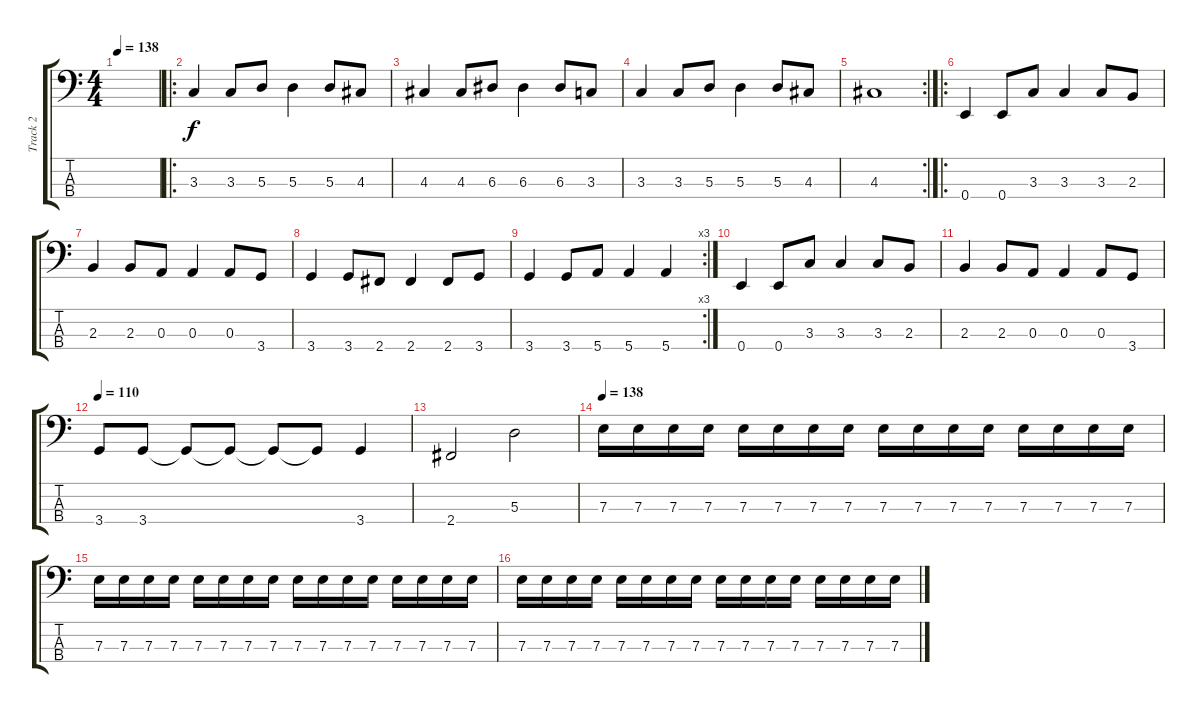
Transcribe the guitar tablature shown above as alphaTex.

\track ("Track 2" "Track 2") {instrument electricbasspick}
\staff {score tabs}
\tuning (G2 D2 A1 E1) {hide}
\ts (4 4)
\tempo 138
\clef f4
\ks c
|
\ro
3.3.4{volume 13} 3.3.8 5.3.8 5.3.4 5.3.8 4.3.8 |
4.3.4 4.3.8 6.3.8 6.3.4 6.3.8 3.3.8 |
3.3.4 3.3.8 5.3.8 5.3.4 5.3.8 4.3.8 |
\rc 2
4.3.1 |
\ro
0.4.4 0.4.8 3.3.8 3.3.4 3.3.8 2.3.8 |
2.3.4 2.3.8 0.3.8 0.3.4 0.3.8 3.4.8 |
3.4.4 3.4.8 2.4.8 2.4.4 2.4.8 3.4.8 |
\rc 3
3.4.4 3.4.8 5.4.8 5.4.4 5.4.4 |
0.4.4 0.4.8 3.3.8 3.3.4 3.3.8 2.3.8 |
2.3.4 2.3.8 0.3.8 0.3.4 0.3.8 3.4.8 |
\tempo 110
3.4.8 3.4.8 3.4{t}.8 3.4{t}.8 3.4{t}.8 3.4{t}.8 3.4.4 |
2.4.2 5.3.2 |
\tempo 138
7.3.16 7.3.16 7.3.16 7.3.16 7.3.16 7.3.16 7.3.16 7.3.16 7.3.16 7.3.16 7.3.16 7.3.16 7.3.16 7.3.16 7.3.16 7.3.16 |
7.3.16 7.3.16 7.3.16 7.3.16 7.3.16 7.3.16 7.3.16 7.3.16 7.3.16 7.3.16 7.3.16 7.3.16 7.3.16 7.3.16 7.3.16 7.3.16 |
7.3.16 7.3.16 7.3.16 7.3.16 7.3.16 7.3.16 7.3.16 7.3.16 7.3.16 7.3.16 7.3.16 7.3.16 7.3.16 7.3.16 7.3.16 7.3.16
